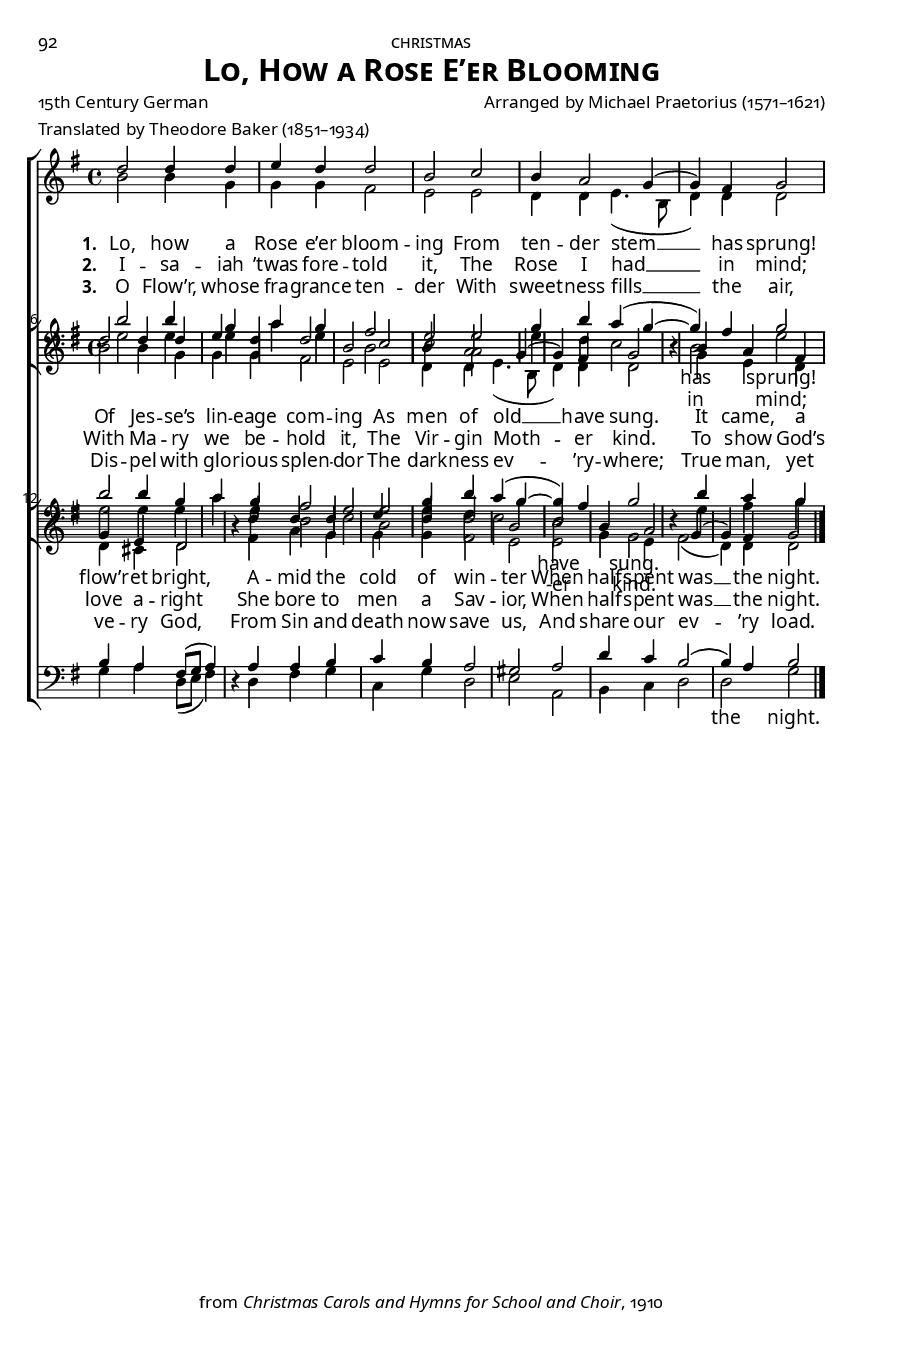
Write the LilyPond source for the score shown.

\version "2.14.2"
\include "util.ly"
\header {
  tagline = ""%\markup { "from" \concat{\italic "HymnsAndCarolsOfChristmas.com"}}

    title = \markup{\override #'(font-name . "Garamond Premier Pro Semibold"){ \abs-fontsize #15 \smallCapsOldStyle"Lo, How a Rose E’er Blooming"}}
    poet = \markup\oldStyleNum"15th Century German"
    meter = \markup\oldStyleNum"Translated by Theodore Baker (1851–1934)"
    composer = \markup\oldStyleNum"Arranged by Michael Praetorius (1571–1621)"
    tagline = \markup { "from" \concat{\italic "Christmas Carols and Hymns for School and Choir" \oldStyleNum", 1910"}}
  }
\paper {
  print-all-headers = ##f
  paper-height = 9\in
  paper-width = 6\in
  indent = 0\in
  %system-system-spacing = #'((basic-distance . 10) (padding . 0))
  system-system-spacing =
    #'((basic-distance . 0)
       (minimum-distance . 0)
       (padding . -12)
       (stretchability . 100))
  %markup-system-spacing =
  %  #'((basic-distance . 0)
  %     (minimum-distance . 0)
  %     (padding . -5)
  %     (stretchability . 100))
  score-markup-spacing =
    #'((basic-distance . 0)
       (minimum-distance . 0)
       (padding . -2)
       (stretchability . 100))
%{IF_LESSER
  markup-system-spacing #'stretchability = 50
  top-markup-spacing #'stretchability = 30
  last-bottom-spacing #'stretchability = 60
%}%END_IF_LESSER
  ragged-last-bottom = ##t
  ragged-bottom = ##f
  two-sided = ##t
  inner-margin = 0.5\in
  outer-margin = 0.25\in
  top-margin = 0.25\in
  bottom-margin = 0.25\in
  first-page-number = #092
  print-first-page-number = ##t
  headerLine = \markup{\override #'(font-name . "Garamond Premier Pro") \smallCapsOldStyle"christmas"}
  oddHeaderMarkup = \markup\fill-line{
     \override #'(font-name . "Garamond Premier Pro")\abs-fontsize #8.5
     \combine 
        \fill-line{"" \on-the-fly #print-page-number-check-first
        \oldStylePageNum""
        }
        \fill-line{\headerLine}
  }
  evenHeaderMarkup = \markup {
     \override #'(font-name . "Garamond Premier Pro")\abs-fontsize #8.5
     \combine
        \on-the-fly #print-page-number-check-first
        \oldStylePageNum""
        \fill-line{\headerLine}
  }
}
#(set-global-staff-size 15) \paper{ #(define fonts (make-pango-font-tree "GoudyOlSt BT" "Garamond Premier Pro" "Garamond Premier Pro" (/ 15 20))) }

%END_IF_NOT_LESSER







global = {
  \key g \major
  \time 4/4
  \override DynamicLineSpanner #'staff-padding = #0.0
  \override DynamicLineSpanner #'Y-extent = #'(-1 . 1)
}

sopMusic = \relative c'' {
  d2 d4 d |
  e d d2 |
  b c |
  b4 a2 g4( |
  
  g) fis g2 |
  d' d4 d |
  e d d2 |
  b c |
  
  b4 a2 g4( |
  g) fis g2 |
  b4\rest b4 a fis |
  g e d2 |
  
  b'4\rest d4 d d |
  e d d2 |
  b c |
  b4 a2 g4( |
  g) fis g2 \bar "|."
}
sopWords = \lyricmode {
  
}

altoMusic = \relative c'' {
  b2 b4 g |
  g g fis2 |
  e e |
  d4 d e4.( b8 |
  
  d4) d4 d2 |
  b'2 b4 g |
  g g fis2 |
  e e |
  
  d4 d e4.( b8 |
  d4) d d2 |
  s4 g e d |
  d cis d2 |
  
  s4 fis a g |
  g g fis2 |
  e e |
  g4 e fis2( |
  d4) d d2 \bar "|."
}
altoWords = \lyricmode {
  \dropLyricsV
  \set stanza = #"1. "
  Lo, how a Rose e’er bloom -- ing
  From ten -- der stem __ has sprung!
  Of Jes -- se’s lin -- eage com -- ing
  As men of old __ have sung.
  It came, a flow’r -- et bright,
  A -- mid the cold of win -- ter
  When half -- spent was __ the night.
}
altoWordsII = {
  \dropLyricsV
  \set stanza = \markup{"2. "}
  \lyricmode {
    I -- sa -- iah ’twas fore -- told it,
    The Rose I had __ in mind;
    With Ma -- ry we be -- hold it,
    The Vir -- gin Moth -- er kind.
    To show God’s love a -- right
    She bore to men a Sav -- ior,
    When half -- spent was __ the night.
  }
}
altoWordsIII = \lyricmode {
  \dropLyricsV
  \set stanza = #"3. "
  O Flow’r, whose fra -- grance ten -- der
  With sweet -- ness fills __ the air,
  Dis -- pel with glo -- rious splen -- dor
  The dark -- ness ev -- ’ry -- where;
  True man, yet ve -- ry God,
  From Sin and death now save us,
  And share our ev -- ’ry load.
}
altoWordsIV = \lyricmode {
}
altoWordsV = \lyricmode {
}
altoWordsVI = \lyricmode {
}
tenorMusic = \relative c' {
  d2 d4 b |
  c b a2 |
  g g |
  b4 d c( b~ |
  
  b) a b2 |
  d d4 b |
  c b a2 |
  g g |
  
  b4 d c( b~ |
  b) a b2 |
  s4 d4 c b |
  b a fis8[( g] a4) |
  
  s4 a4 a b |
  c b a2 |
  gis a |
  d4 c b2( |
  b4) a b2 \bar "|."
}
tenorWords = \lyricmode {

}

bassMusic = \relative c {
  g'2 g4 g |
  c g d2 |
  e c |
  g'4 fis e2 |
  
  d2 g |
  g g4 g |
  c g d2 |
  e c |
  
  g'4 fis e2 |
  d g, |
  d'4\rest g a b |
  g a d,8[( e] fis4) |
  
  d4\rest d fis g |
  c, g' d2 |
  e a, |
  b4 c d2 |
  d g \bar "|."
}
bassWords = \lyricmode {
  \repeat unfold 11 { \skip 1 }
  has sprung!
  \repeat unfold 11 { \skip 1 }
  have sung.
  \repeat unfold 17 { \skip 1 }
  the night.
}
bassWordsII = \lyricmode {
  \repeat unfold 11 { \skip 1 }
  in mind;
  \repeat unfold 11 { \skip 1 }
  -er kind.
%{IF_LESSER
  \repeat unfold 17 { \skip 1 }
  the night.
%}%END_IF_LESSER
}
bassWordsIII = \lyricmode {
  \repeat unfold 11 { \skip 1 }
  the air,
  \repeat unfold 11 { \skip 1 }
  ’ry -- where;
  \repeat unfold 17 { \skip 1 }
  ’ry load.
}

pianoRH = \relative c' {
  
}
pianoLH = \relative c' {
  
}

\score {
  <<
   \new ChoirStaff <<
%    \new Lyrics = sopranos \with { \override VerticalAxisGroup #'nonstaff-relatedstaff-spacing = #'((basic-distance . 1)) }
    \new Staff = women <<
      \new Voice = "sopranos" { \voiceOne << \global \sopMusic >> }
      \new Voice = "altos" { \voiceTwo << \global \altoMusic >> }
    >>
    \new Lyrics \with { alignAboveContext = #"women" \override VerticalAxisGroup #'nonstaff-relatedstaff-spacing = #'((basic-distance . 1))} \lyricsto "sopranos" \sopWords
    \new Lyrics = "altosVI"  \with { alignBelowContext = #"women" } \lyricsto "altos" \altoWordsVI
    \new Lyrics = "altosV"  \with { alignBelowContext = #"women" } \lyricsto "altos" \altoWordsV
    \new Lyrics = "altosIV"  \with { alignBelowContext = #"women" } \lyricsto "altos" \altoWordsIV
    \new Lyrics = "altosIII"  \with { alignBelowContext = #"women" } \lyricsto "altos" \altoWordsIII
    \new Lyrics = "altosII"  \with { alignBelowContext = #"women" } \lyricsto "altos" \altoWordsII
    \new Lyrics = "altos"  \with { alignBelowContext = #"women" \override VerticalAxisGroup #'nonstaff-relatedstaff-spacing = #'((basic-distance . 1)) } \lyricsto "altos" \altoWords
   \new Staff = men <<
      \clef bass
      \new Voice = "tenors" { \voiceOne << \global \tenorMusic >> }
      \new Voice = "basses" { \voiceTwo << \global \bassMusic >> }
    >>
    \new Lyrics \with { alignAboveContext = #"men" \override VerticalAxisGroup #'nonstaff-relatedstaff-spacing = #'((basic-distance . 1)(padding . 0.2)) } \lyricsto "tenors" \tenorWords
%{IF_LESSER
    \new Lyrics \with { alignBelowContext = #"men" \override VerticalAxisGroup #'nonstaff-relatedstaff-spacing = #'((basic-distance . 1)(padding . 0.2)) } \lyricsto "basses" \bassWordsIII
%}%END_IF_LESSER
    \new Lyrics \with { alignBelowContext = #"men" \override VerticalAxisGroup #'nonstaff-relatedstaff-spacing = #'((basic-distance . 1)(padding . 0.2)) } \lyricsto "basses" \bassWordsII
    \new Lyrics \with { alignBelowContext = #"men" \override VerticalAxisGroup #'nonstaff-relatedstaff-spacing = #'((basic-distance . 1)(padding . 0.2)) } \lyricsto "basses" \bassWords
  >>
%    \new PianoStaff << \new Staff { \new Voice { \pianoRH } } \new Staff { \clef "bass" \pianoLH } >>
  >>
  \layout {
    %#(layout-set-staff-size 15)
    %#(define fonts (make-pango-font-tree "GoudyOlSt BT" "Garamond Premier Pro" "Garamond Premier Pro" (/ 15 20)))
    \context {
      \Score
      %\override SpacingSpanner #'base-shortest-duration = #(ly:make-moment 1 8)
      %\override SpacingSpanner #'common-shortest-duration = #(ly:make-moment 1 4)
    }
    \context {
      % Remove all empty staves
      % \Staff \RemoveEmptyStaves \override VerticalAxisGroup #'remove-first = ##t
    }
  }
  
  \midi {
    %\tempo 4 = 90
    \set Staff.midiInstrument = "flute"
  
    \context {
      \Voice
      \remove "Dynamic_performer"
    }
  }
}
